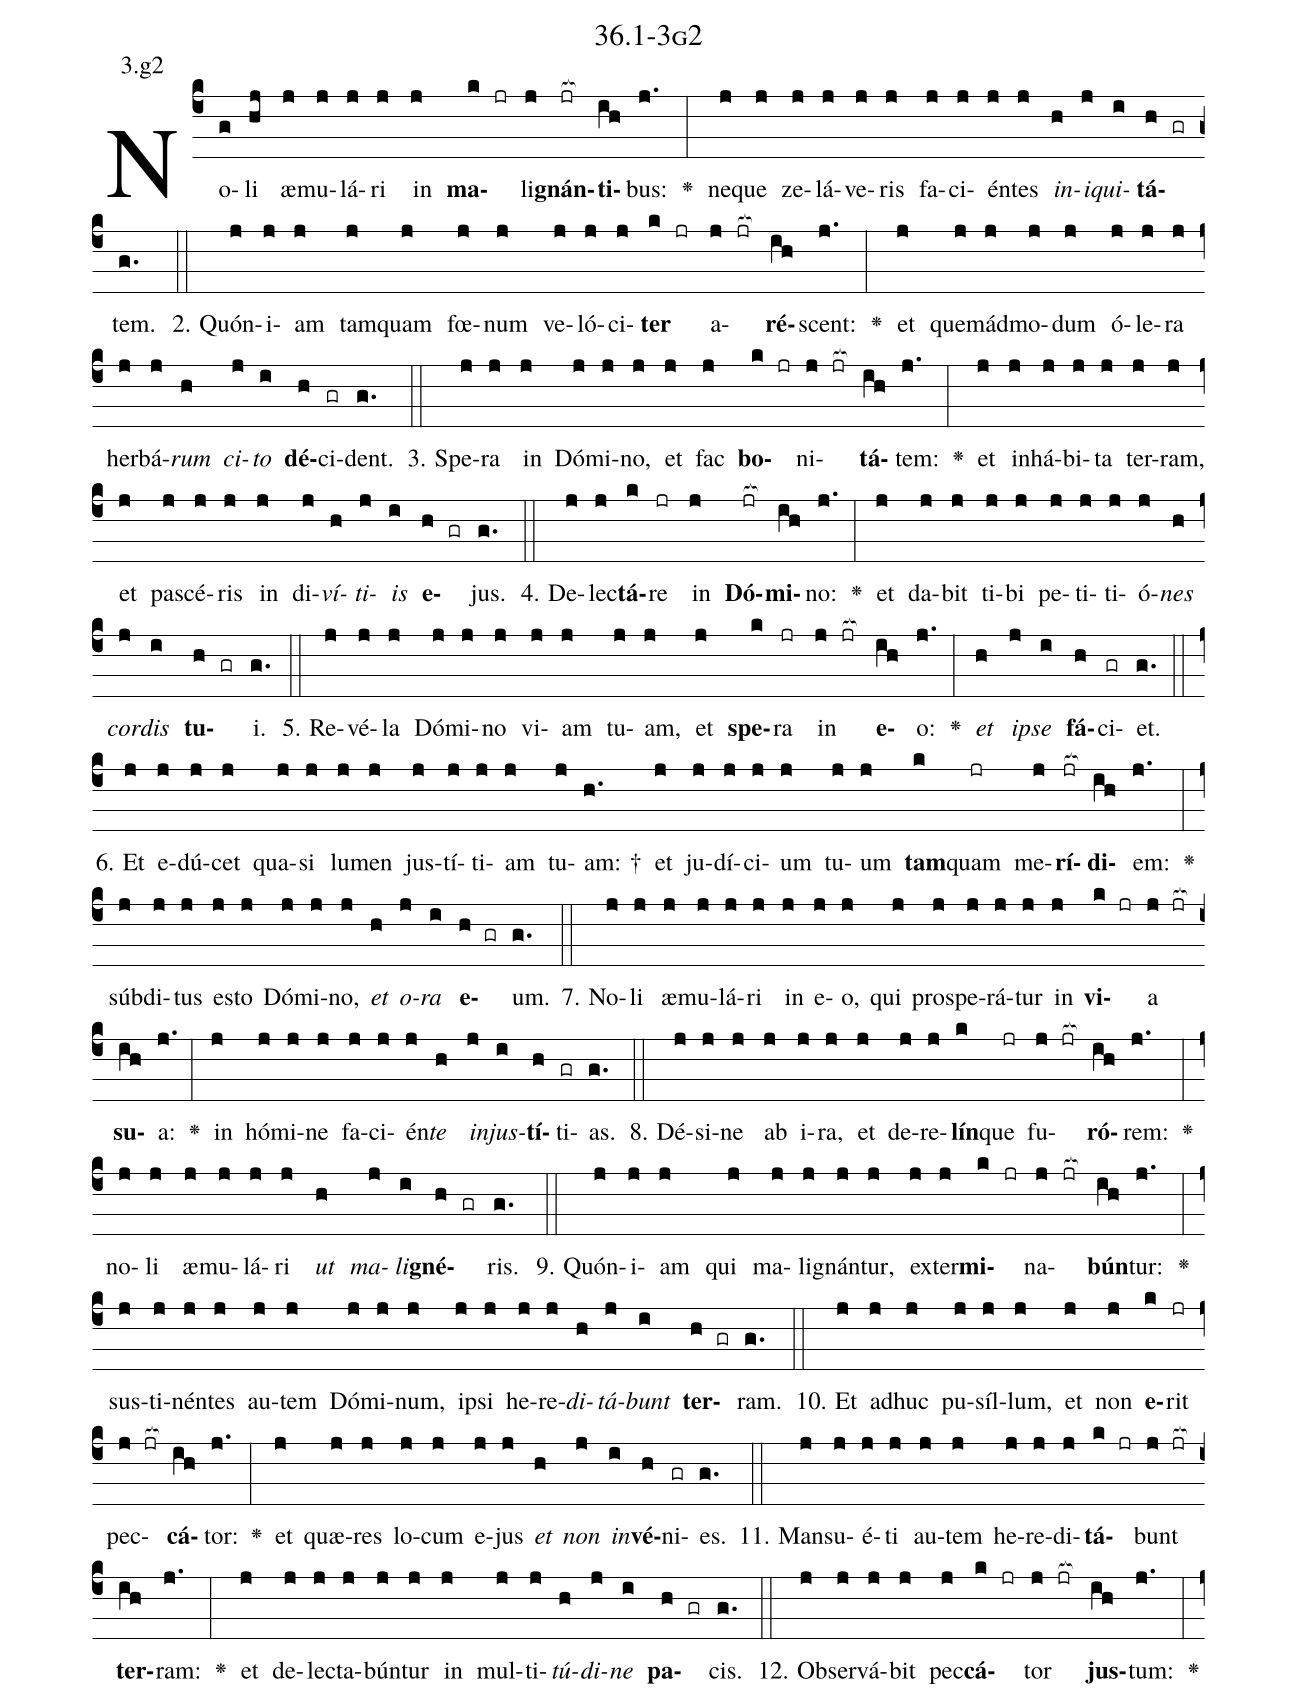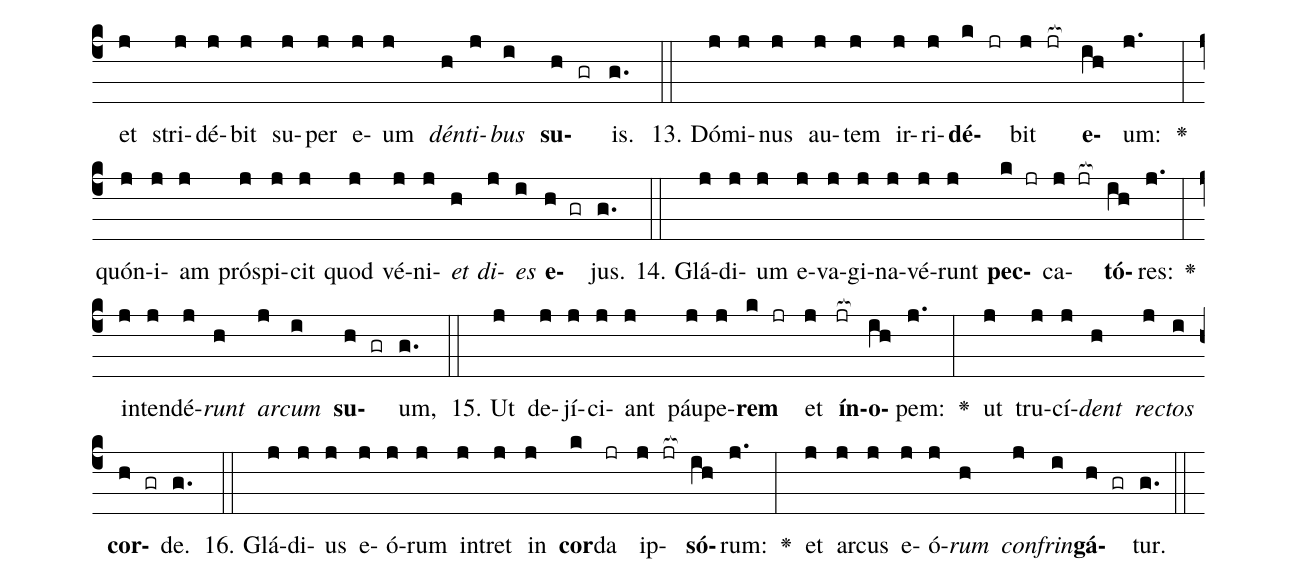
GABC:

name: 36.1-3g2;
annotation: 3.g2;
%%
(c4)No(g)li(hj) æ(j)mu(j)lá(j)ri(j) in(j) <b>ma</b>(k jr)li(j)<b>gnán</b>(jr[ocb:1{])<b>ti</b>(ih[ocb:0}])bus:(j.) <v>\greheightstar</v>(:) ne(j)que(j) ze(j)lá(j)ve(j)ris(j) fa(j)ci(j)én(j)tes(j) <i>in</i>(h)<i>i</i>(j)<i>qui</i>(i)<b>tá</b>(h gr)tem.(g.) (::)
2. Quón(j)i(j)am(j) tam(j)quam(j) fœ(j)num(j) ve(j)ló(j)ci(j)<b>ter</b>(k jr) a(j jr[ocb:1{])<b>ré</b>(ih[ocb:0}])scent:(j.) <v>\greheightstar</v>(:) et(j) quem(j)ád(j)mo(j)dum(j) ó(j)le(j)ra(j) her(j)bá(j)<i>rum</i>(h) <i>ci</i>(j)<i>to</i>(i) <b>dé</b>(h)ci(gr)dent.(g.) (::)
3. Spe(j)ra(j) in(j) Dó(j)mi(j)no,(j) et(j) fac(j) <b>bo</b>(k jr)ni(j jr[ocb:1{])<b>tá</b>(ih[ocb:0}])tem:(j.) <v>\greheightstar</v>(:) et(j) in(j)há(j)bi(j)ta(j) ter(j)ram,(j) et(j) pa(j)scé(j)ris(j) in(j) di(j)<i>ví</i>(h)<i>ti</i>(j)<i>is</i>(i) <b>e</b>(h gr)jus.(g.) (::)
4. De(j)lec(j)<b>tá</b>(k)re(jr) in(j) <b>Dó</b>(jr[ocb:1{])<b>mi</b>(ih[ocb:0}])no:(j.) <v>\greheightstar</v>(:) et(j) da(j)bit(j) ti(j)bi(j) pe(j)ti(j)ti(j)ó(j)<i>nes</i>(h) <i>cor</i>(j)<i>dis</i>(i) <b>tu</b>(h gr)i.(g.) (::)
5. Re(j)vé(j)la(j) Dó(j)mi(j)no(j) vi(j)am(j) tu(j)am,(j) et(j) <b>spe</b>(k)ra(jr) in(j jr[ocb:1{]) <b>e</b>(ih[ocb:0}])o:(j.) <v>\greheightstar</v>(:) <i>et</i>(h) <i>ip</i>(j)<i>se</i>(i) <b>fá</b>(h)ci(gr)et.(g.) (::)
6. Et(j) e(j)dú(j)cet(j) qua(j)si(j) lu(j)men(j) jus(j)tí(j)ti(j)am(j) tu(j)am: †(h.) et(j) ju(j)dí(j)ci(j)um(j) tu(j)um(j) <b>tam</b>(k)quam(jr) me(j)<b>rí</b>(jr[ocb:1{])<b>di</b>(ih[ocb:0}])em:(j.) <v>\greheightstar</v>(:) súb(j)di(j)tus(j) es(j)to(j) Dó(j)mi(j)no,(j) <i>et</i>(h) <i>o</i>(j)<i>ra</i>(i) <b>e</b>(h gr)um.(g.) (::)
7. No(j)li(j) æ(j)mu(j)lá(j)ri(j) in(j) e(j)o,(j) qui(j) pro(j)spe(j)rá(j)tur(j) in(j) <b>vi</b>(k jr)a(j jr[ocb:1{]) <b>su</b>(ih[ocb:0}])a:(j.) <v>\greheightstar</v>(:) in(j) hó(j)mi(j)ne(j) fa(j)ci(j)én(j)<i>te</i>(h) <i>in</i>(j)<i>jus</i>(i)<b>tí</b>(h)ti(gr)as.(g.) (::)
8. Dé(j)si(j)ne(j) ab(j) i(j)ra,(j) et(j) de(j)re(j)<b>lín</b>(k)que(jr) fu(j jr[ocb:1{])<b>ró</b>(ih[ocb:0}])rem:(j.) <v>\greheightstar</v>(:) no(j)li(j) æ(j)mu(j)lá(j)ri(j) <i>ut</i>(h) <i>ma</i>(j)<i>li</i>(i)<b>gné</b>(h gr)ris.(g.) (::)
9. Quón(j)i(j)am(j) qui(j) ma(j)li(j)gnán(j)tur,(j) ex(j)ter(j)<b>mi</b>(k jr)na(j jr[ocb:1{])<b>bún</b>(ih[ocb:0}])tur:(j.) <v>\greheightstar</v>(:) sus(j)ti(j)nén(j)tes(j) au(j)tem(j) Dó(j)mi(j)num,(j) ip(j)si(j) he(j)re(j)<i>di</i>(h)<i>tá</i>(j)<i>bunt</i>(i) <b>ter</b>(h gr)ram.(g.) (::)
10. Et(j) ad(j)huc(j) pu(j)síl(j)lum,(j) et(j) non(j) <b>e</b>(k)rit(jr) pec(j jr[ocb:1{])<b>cá</b>(ih[ocb:0}])tor:(j.) <v>\greheightstar</v>(:) et(j) quæ(j)res(j) lo(j)cum(j) e(j)jus(j) <i>et</i>(h) <i>non</i>(j) <i>in</i>(i)<b>vé</b>(h)ni(gr)es.(g.) (::)
11. Man(j)su(j)é(j)ti(j) au(j)tem(j) he(j)re(j)di(j)<b>tá</b>(k jr)bunt(j jr[ocb:1{]) <b>ter</b>(ih[ocb:0}])ram:(j.) <v>\greheightstar</v>(:) et(j) de(j)lec(j)ta(j)bún(j)tur(j) in(j) mul(j)ti(j)<i>tú</i>(h)<i>di</i>(j)<i>ne</i>(i) <b>pa</b>(h gr)cis.(g.) (::)
12. Ob(j)ser(j)vá(j)bit(j) pec(j)<b>cá</b>(k jr)tor(j jr[ocb:1{]) <b>jus</b>(ih[ocb:0}])tum:(j.) <v>\greheightstar</v>(:) et(j) stri(j)dé(j)bit(j) su(j)per(j) e(j)um(j) <i>dén</i>(h)<i>ti</i>(j)<i>bus</i>(i) <b>su</b>(h gr)is.(g.) (::)
13. Dó(j)mi(j)nus(j) au(j)tem(j) ir(j)ri(j)<b>dé</b>(k jr)bit(j jr[ocb:1{]) <b>e</b>(ih[ocb:0}])um:(j.) <v>\greheightstar</v>(:) quón(j)i(j)am(j) pró(j)spi(j)cit(j) quod(j) vé(j)ni(j)<i>et</i>(h) <i>di</i>(j)<i>es</i>(i) <b>e</b>(h gr)jus.(g.) (::)
14. Glá(j)di(j)um(j) e(j)va(j)gi(j)na(j)vé(j)runt(j) <b>pec</b>(k jr)ca(j jr[ocb:1{])<b>tó</b>(ih[ocb:0}])res:(j.) <v>\greheightstar</v>(:) in(j)ten(j)dé(j)<i>runt</i>(h) <i>ar</i>(j)<i>cum</i>(i) <b>su</b>(h gr)um,(g.) (::)
15. Ut(j) de(j)jí(j)ci(j)ant(j) páu(j)pe(j)<b>rem</b>(k jr) et(j) <b>ín</b>(jr[ocb:1{])<b>o</b>(ih[ocb:0}])pem:(j.) <v>\greheightstar</v>(:) ut(j) tru(j)cí(j)<i>dent</i>(h) <i>rec</i>(j)<i>tos</i>(i) <b>cor</b>(h gr)de.(g.) (::)
16. Glá(j)di(j)us(j) e(j)ó(j)rum(j) in(j)tret(j) in(j) <b>cor</b>(k)da(jr) ip(j jr[ocb:1{])<b>só</b>(ih[ocb:0}])rum:(j.) <v>\greheightstar</v>(:) et(j) ar(j)cus(j) e(j)ó(j)<i>rum</i>(h) <i>con</i>(j)<i>frin</i>(i)<b>gá</b>(h gr)tur.(g.) (::)
